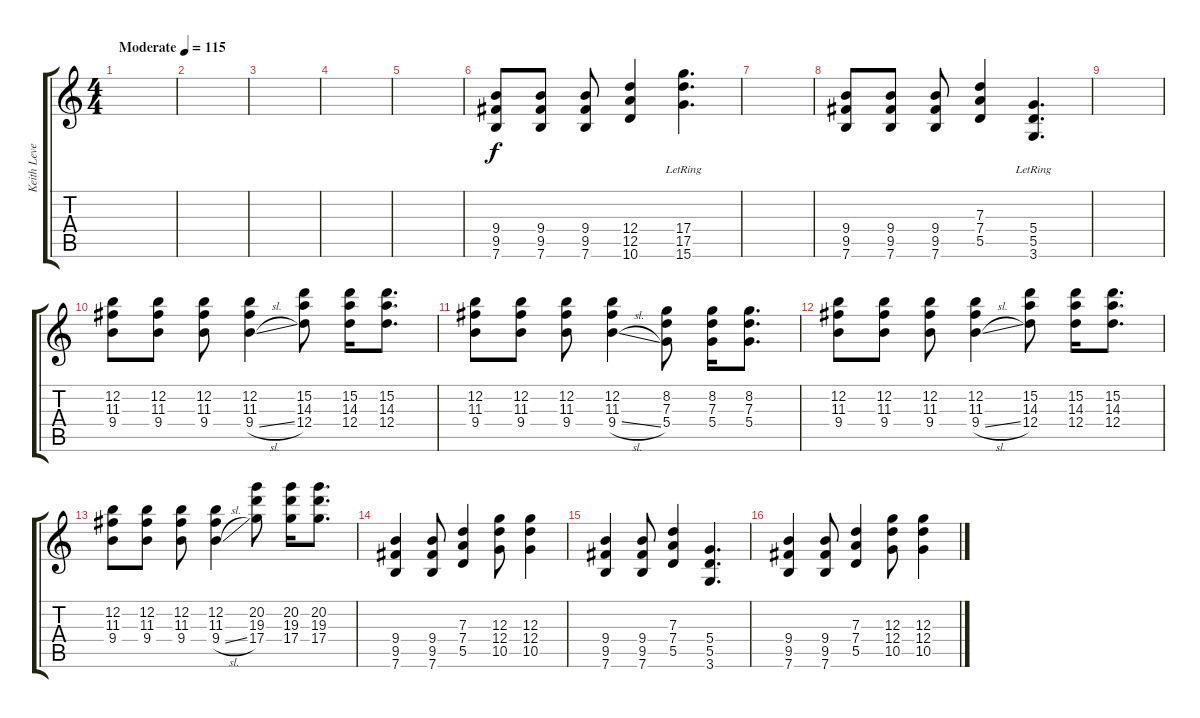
\track ("Keith Levene-Guitar" "Keith Leve") {instrument overdrivenguitar}
\staff {score tabs}
\tuning (E4 B3 G3 D3 A2 E2) {hide}
\ts (4 4)
\tempo (115 "Moderate")
\clef g2
\ks c
|
|
|
|
|
(9.4 9.5 7.6).8 (9.4 9.5 7.6).8 (9.4 9.5 7.6).8 (12.4 12.5 10.6).4 (17.4{lr} 17.5 15.6).4{d} |
|
(9.4 9.5 7.6).8 (9.4 9.5 7.6).8 (9.4 9.5 7.6).8 (7.3 7.4 5.5).4 (5.4{lr} 5.5 3.6).4{d} |
|
(12.2 11.3 9.4).8 (12.2 11.3 9.4).8 (12.2 11.3 9.4).8 (12.2 11.3 9.4{sl}).4 (15.2 14.3 12.4).8 (15.2 14.3 12.4).16 (15.2 14.3 12.4).8{d} |
(12.2 11.3 9.4).8 (12.2 11.3 9.4).8 (12.2 11.3 9.4).8 (12.2 11.3 9.4{sl}).4 (8.2 7.3 5.4).8 (8.2 7.3 5.4).16 (8.2 7.3 5.4).8{d} |
(12.2 11.3 9.4).8 (12.2 11.3 9.4).8 (12.2 11.3 9.4).8 (12.2 11.3 9.4{sl}).4 (15.2 14.3 12.4).8 (15.2 14.3 12.4).16 (15.2 14.3 12.4).8{d} |
(12.2 11.3 9.4).8 (12.2 11.3 9.4).8 (12.2 11.3 9.4).8 (12.2 11.3 9.4{sl}).4 (20.2 19.3 17.4).8 (20.2 19.3 17.4).16 (20.2 19.3 17.4).8{d} |
(9.4 9.5 7.6).4 (9.4 9.5 7.6).8 (7.3 7.4 5.5).4 (12.3 12.4 10.5).8 (12.3 12.4 10.5).4 |
(9.4 9.5 7.6).4 (9.4 9.5 7.6).8 (7.3 7.4 5.5).4 (5.4 5.5 3.6).4{d} |
(9.4 9.5 7.6).4 (9.4 9.5 7.6).8 (7.3 7.4 5.5).4 (12.3 12.4 10.5).8 (12.3 12.4 10.5).4
